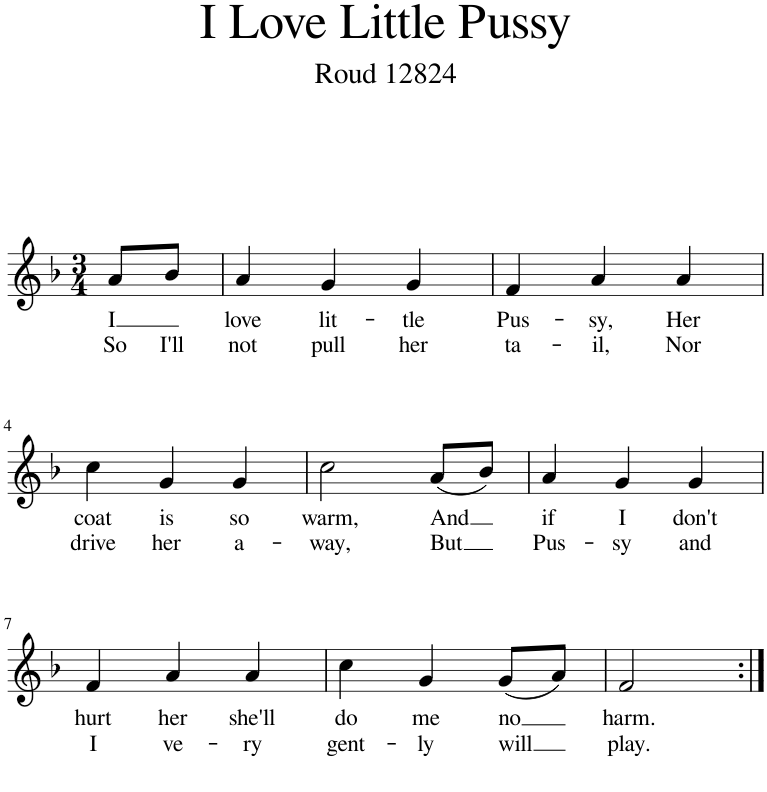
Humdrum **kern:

**kern	**text	**text
*part1	*part1	*part1
*staff1	*staff1	*staff1
*I"Piano	*	*
*I'Pno.	*	*
*clefG2	*	*
*k[b-]	*	*
*M3/4	*	*
=1	=1	=1
!	!LO:LY:b	!LO:LY:b
8a/L	I	So
!	!	!LO:LY:b
8b-/J	.	I'll
=2	=2	=2
!	!LO:LY:b	!LO:LY:b
4a/	love	not
!	!LO:LY:b	!LO:LY:b
4g/	lit-	pull
!	!LO:LY:b	!LO:LY:b
4g/	-tle	her
=3	=3	=3
!	!LO:LY:b	!LO:LY:b
4f/	Pus-	ta-
!	!LO:LY:b	!LO:LY:b
4a/	-sy,	-il,
!	!LO:LY:b	!LO:LY:b
4a/	Her	Nor
!!LO:LB:g=z
=4	=4	=4
!	!LO:LY:b	!LO:LY:b
4cc\	coat	drive
!	!LO:LY:b	!LO:LY:b
4g/	is	her
!	!LO:LY:b	!LO:LY:b
4g/	so	a-
=5	=5	=5
!	!LO:LY:b	!LO:LY:b
2cc\	warm,	-way,
!	!LO:LY:b	!LO:LY:b
(8a/L	And	-But
8b-/J)	.	.
=6	=6	=6
!	!LO:LY:b	!LO:LY:b
4a/	if	Pus-
!	!LO:LY:b	!LO:LY:b
4g/	I	-sy
!	!LO:LY:b	!LO:LY:b
4g/	don't	and
!!LO:LB:g=z
=7	=7	=7
!	!LO:LY:b	!LO:LY:b
4f/	hurt	I
!	!LO:LY:b	!LO:LY:b
4a/	her	ve-
!	!LO:LY:b	!LO:LY:b
4a/	she'll	-ry
=8	=8	=8
!	!LO:LY:b	!LO:LY:b
4cc\	do	gent-
!	!LO:LY:b	!LO:LY:b
4g/	me	-ly
!	!LO:LY:b	!LO:LY:b
(8g/L	no	will
8a/J)	.	.
=9	=9	=9
!	!LO:LY:b	!LO:LY:b
2f/	harm.	play.
=:|!	=:|!	=:|!
*-	*-	*-
